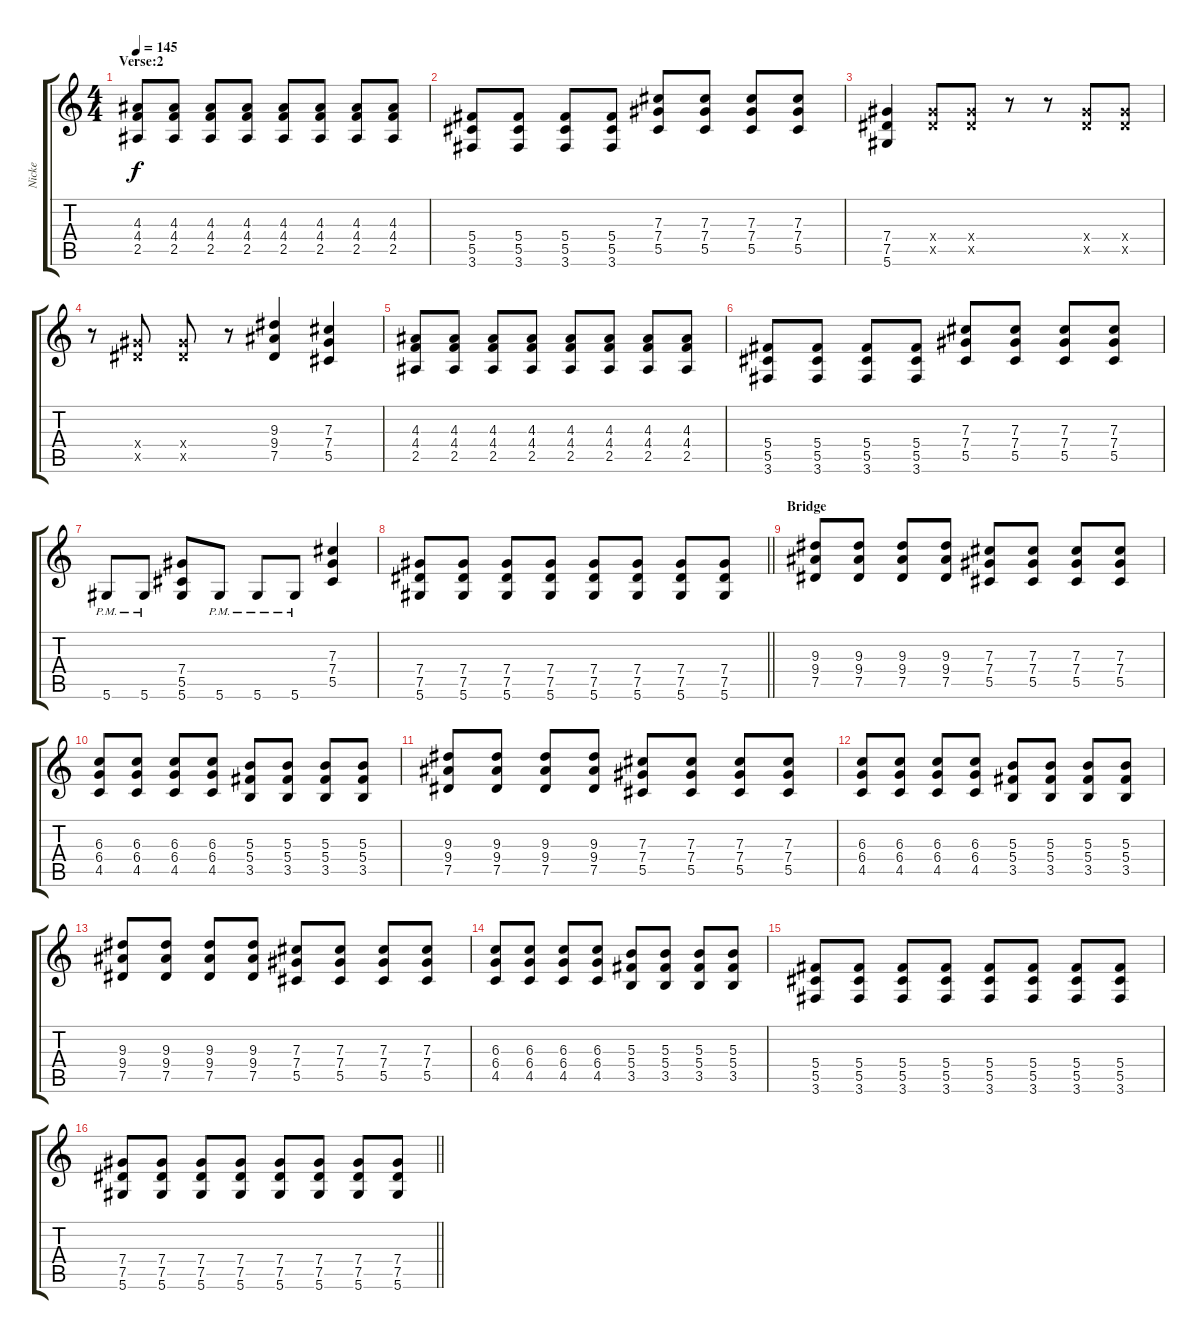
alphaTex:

\track ("Nicke" "Nicke") {instrument distortionguitar}
\staff {score tabs}
\tuning (Eb4 Bb3 Gb3 Db3 Ab2 Eb2) {hide}
\ts (4 4)
\section ("" "Verse:2")
\tempo 145
\clef g2
\ks c
(4.3 4.4 2.5).8{dy f} (4.3 4.4 2.5).8 (4.3 4.4 2.5).8 (4.3 4.4 2.5).8 (4.3 4.4 2.5).8 (4.3 4.4 2.5).8 (4.3 4.4 2.5).8 (4.3 4.4 2.5).8 |
(5.4 5.5 3.6).8 (5.4 5.5 3.6).8 (5.4 5.5 3.6).8 (5.4 5.5 3.6).8 (7.3 7.4 5.5).8 (7.3 7.4 5.5).8 (7.3 7.4 5.5).8 (7.3 7.4 5.5).8 |
(7.4 7.5 5.6).4 (7.4{x} 7.5{x}).8 (7.4{x} 7.5{x}).8 r.8 r.8 (7.4{x} 7.5{x}).8 (7.4{x} 7.5{x}).8 |
r.8 (7.4{x} 7.5{x}).8 (7.4{x} 7.5{x}).8 r.8 (9.3 9.4 7.5).4 (7.3 7.4 5.5).4 |
(4.3 4.4 2.5).8 (4.3 4.4 2.5).8 (4.3 4.4 2.5).8 (4.3 4.4 2.5).8 (4.3 4.4 2.5).8 (4.3 4.4 2.5).8 (4.3 4.4 2.5).8 (4.3 4.4 2.5).8 |
(5.4 5.5 3.6).8 (5.4 5.5 3.6).8 (5.4 5.5 3.6).8 (5.4 5.5 3.6).8 (7.3 7.4 5.5).8 (7.3 7.4 5.5).8 (7.3 7.4 5.5).8 (7.3 7.4 5.5).8 |
5.6{pm}.8 5.6{pm}.8 (7.4 5.5 5.6).8 5.6{pm}.8 5.6{pm}.8 5.6{pm}.8 (7.3 7.4 5.5).4 |
\barLineRight lightlight
(7.4 7.5 5.6).8 (7.4 7.5 5.6).8 (7.4 7.5 5.6).8 (7.4 7.5 5.6).8 (7.4 7.5 5.6).8 (7.4 7.5 5.6).8 (7.4 7.5 5.6).8 (7.4 7.5 5.6).8 |
\section ("" "Bridge")
(9.3 9.4 7.5).8 (9.3 9.4 7.5).8 (9.3 9.4 7.5).8 (9.3 9.4 7.5).8 (7.3 7.4 5.5).8 (7.3 7.4 5.5).8 (7.3 7.4 5.5).8 (7.3 7.4 5.5).8 |
(6.3 6.4 4.5).8 (6.3 6.4 4.5).8 (6.3 6.4 4.5).8 (6.3 6.4 4.5).8 (5.3 5.4 3.5).8 (5.3 5.4 3.5).8 (5.3 5.4 3.5).8 (5.3 5.4 3.5).8 |
(9.3 9.4 7.5).8 (9.3 9.4 7.5).8 (9.3 9.4 7.5).8 (9.3 9.4 7.5).8 (7.3 7.4 5.5).8 (7.3 7.4 5.5).8 (7.3 7.4 5.5).8 (7.3 7.4 5.5).8 |
(6.3 6.4 4.5).8 (6.3 6.4 4.5).8 (6.3 6.4 4.5).8 (6.3 6.4 4.5).8 (5.3 5.4 3.5).8 (5.3 5.4 3.5).8 (5.3 5.4 3.5).8 (5.3 5.4 3.5).8 |
(9.3 9.4 7.5).8 (9.3 9.4 7.5).8 (9.3 9.4 7.5).8 (9.3 9.4 7.5).8 (7.3 7.4 5.5).8 (7.3 7.4 5.5).8 (7.3 7.4 5.5).8 (7.3 7.4 5.5).8 |
(6.3 6.4 4.5).8 (6.3 6.4 4.5).8 (6.3 6.4 4.5).8 (6.3 6.4 4.5).8 (5.3 5.4 3.5).8 (5.3 5.4 3.5).8 (5.3 5.4 3.5).8 (5.3 5.4 3.5).8 |
(5.4 5.5 3.6).8 (5.4 5.5 3.6).8 (5.4 5.5 3.6).8 (5.4 5.5 3.6).8 (5.4 5.5 3.6).8 (5.4 5.5 3.6).8 (5.4 5.5 3.6).8 (5.4 5.5 3.6).8 |
\barLineRight lightlight
(7.4 7.5 5.6).8 (7.4 7.5 5.6).8 (7.4 7.5 5.6).8 (7.4 7.5 5.6).8 (7.4 7.5 5.6).8 (7.4 7.5 5.6).8 (7.4 7.5 5.6).8 (7.4 7.5 5.6).8
